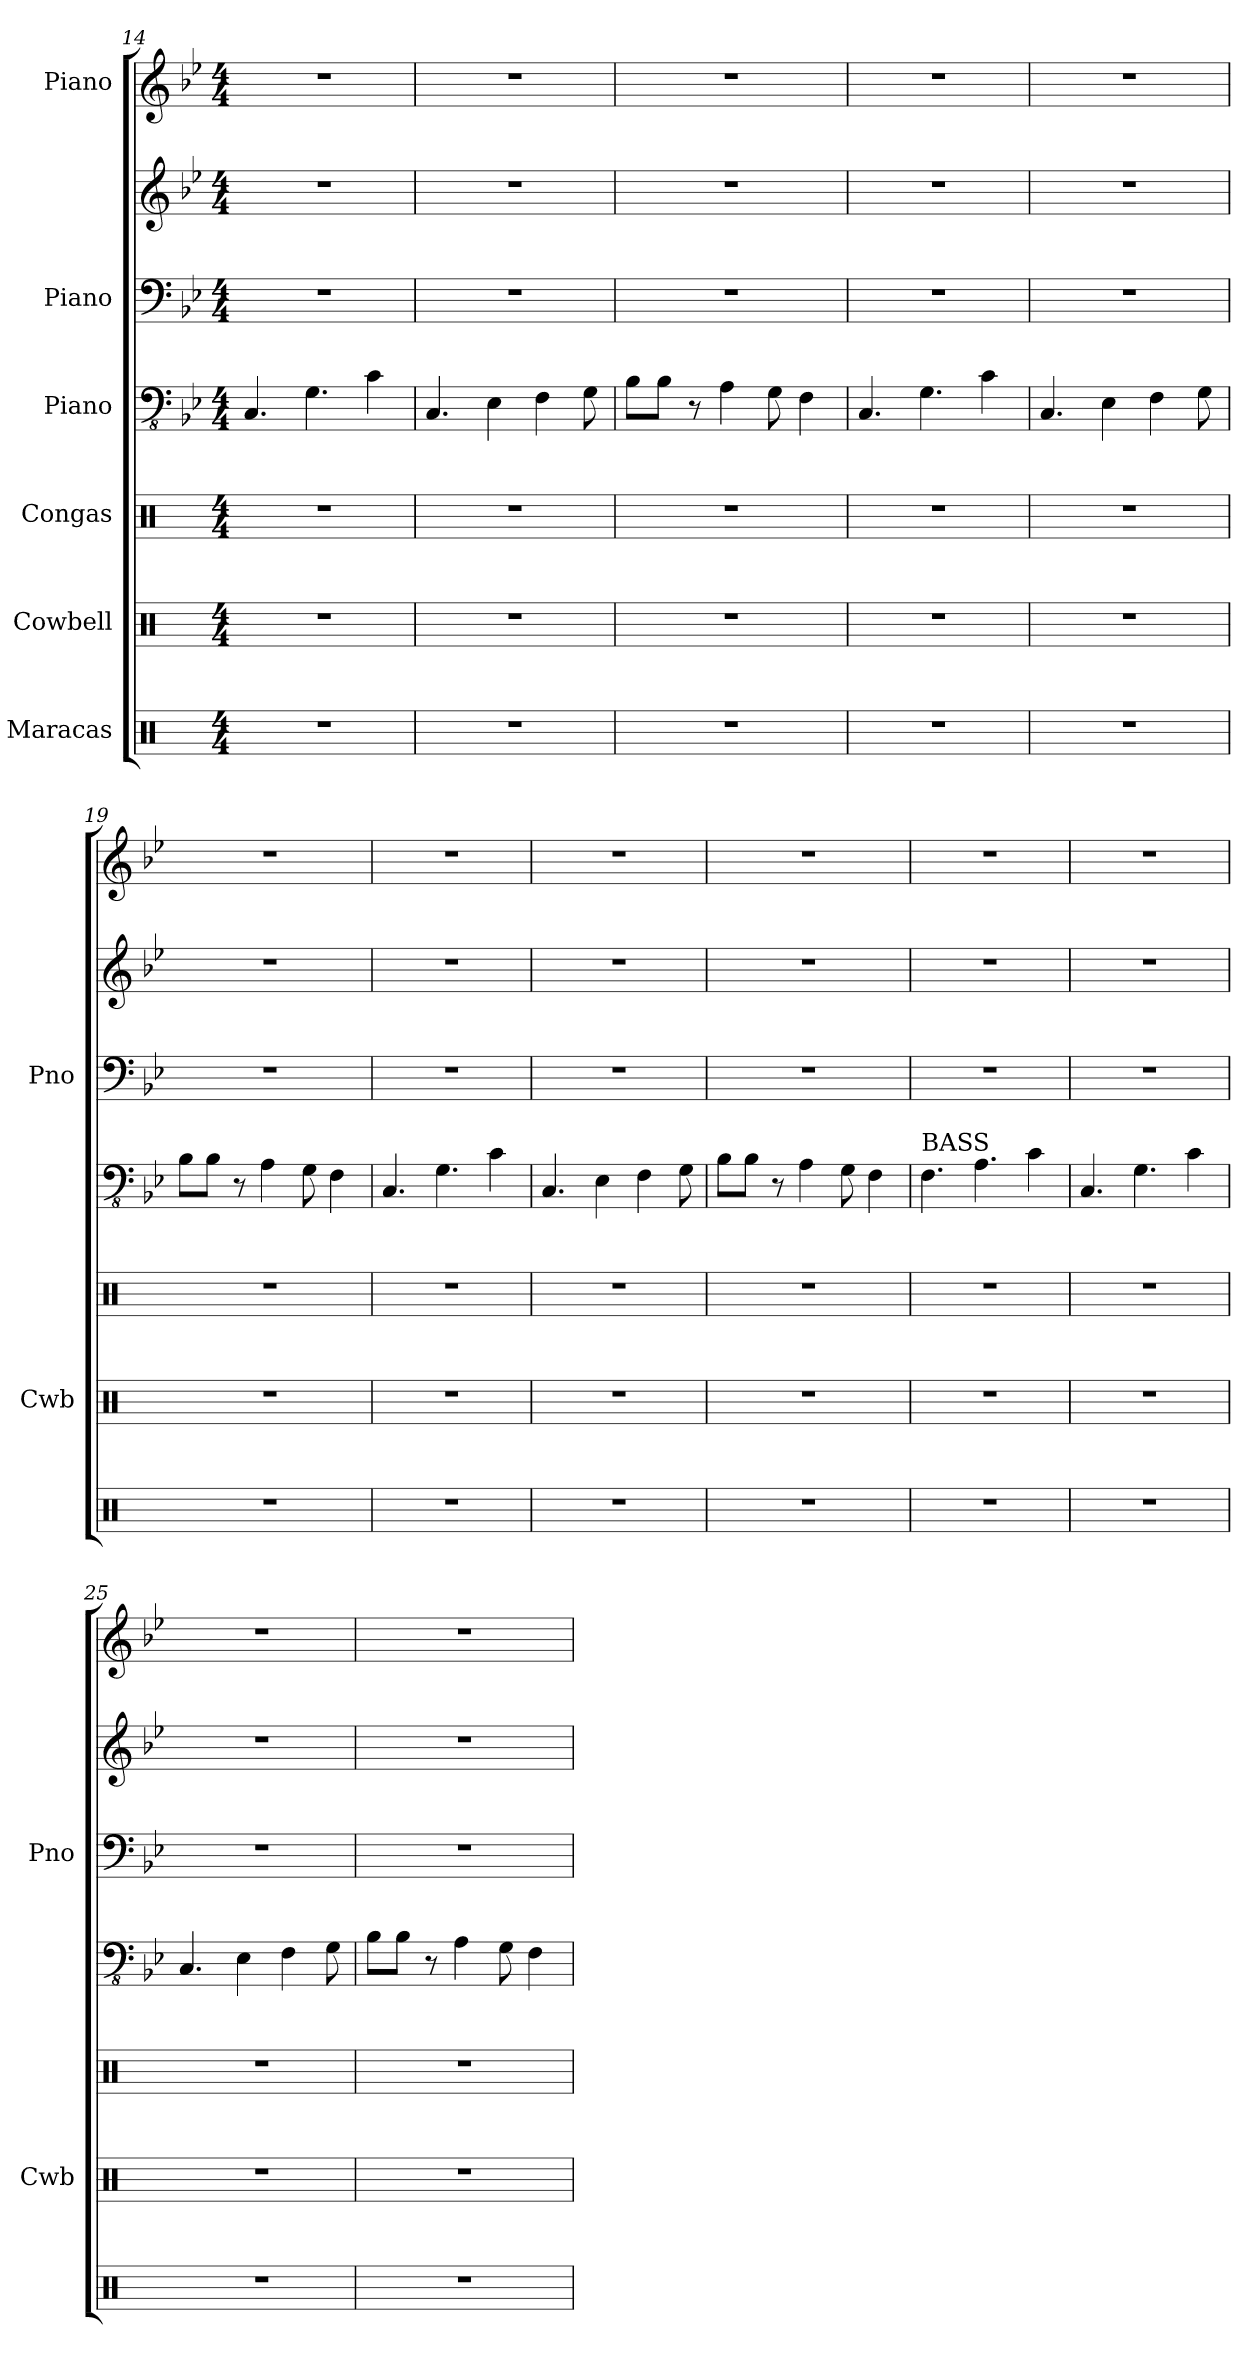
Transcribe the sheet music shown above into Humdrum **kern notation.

**kern	**kern	**kern	**kern	**kern	**kern	**kern
*part6	*part5	*part4	*part3	*part2	*part2	*part1
*staff7	*staff6	*staff5	*staff4	*staff3	*staff2	*staff1
*I"Maracas	*I"Cowbell	*I"Congas	*I"Piano	*I"Piano	*	*I"Piano
*	*I'Cwb	*	*	*I'Pno	*	*
*clefX	*clefX	*clefX	*clefFv4	*clefF4	*clefG2	*clefG2
*k[]	*k[]	*k[]	*k[b-e-]	*k[b-e-]	*k[b-e-]	*k[b-e-]
*M4/4	*M4/4	*M4/4	*M4/4	*M4/4	*M4/4	*M4/4
=14	=14	=14	=14	=14	=14	=14
1r	1r	1r	4.CC/	1r	1r	1r
.	.	.	4.GG\	.	.	.
.	.	.	4C\	.	.	.
=15	=15	=15	=15	=15	=15	=15
1r	1r	1r	4.CC/	1r	1r	1r
.	.	.	4EE-\	.	.	.
.	.	.	4FF\	.	.	.
.	.	.	8GG\	.	.	.
=16	=16	=16	=16	=16	=16	=16
1r	1r	1r	8BB-\L	1r	1r	1r
.	.	.	8BB-\J	.	.	.
.	.	.	8r	.	.	.
.	.	.	4AA\	.	.	.
.	.	.	8GG\	.	.	.
.	.	.	4FF\	.	.	.
!!LO:LB:g=z
=17	=17	=17	=17	=17	=17	=17
1r	1r	1r	4.CC/	1r	1r	1r
.	.	.	4.GG\	.	.	.
.	.	.	4C\	.	.	.
=18	=18	=18	=18	=18	=18	=18
1r	1r	1r	4.CC/	1r	1r	1r
.	.	.	4EE-\	.	.	.
.	.	.	4FF\	.	.	.
.	.	.	8GG\	.	.	.
=19	=19	=19	=19	=19	=19	=19
1r	1r	1r	8BB-\L	1r	1r	1r
.	.	.	8BB-\J	.	.	.
.	.	.	8r	.	.	.
.	.	.	4AA\	.	.	.
.	.	.	8GG\	.	.	.
.	.	.	4FF\	.	.	.
=20	=20	=20	=20	=20	=20	=20
1r	1r	1r	4.CC/	1r	1r	1r
.	.	.	4.GG\	.	.	.
.	.	.	4C\	.	.	.
=21	=21	=21	=21	=21	=21	=21
1r	1r	1r	4.CC/	1r	1r	1r
.	.	.	4EE-\	.	.	.
.	.	.	4FF\	.	.	.
.	.	.	8GG\	.	.	.
=22	=22	=22	=22	=22	=22	=22
1r	1r	1r	8BB-\L	1r	1r	1r
.	.	.	8BB-\J	.	.	.
.	.	.	8r	.	.	.
.	.	.	4AA\	.	.	.
.	.	.	8GG\	.	.	.
.	.	.	4FF\	.	.	.
=23	=23	=23	=23	=23	=23	=23
!	!	!	!LO:TX:a:t=BASS	!	!	!
1r	1r	1r	4.FF\	1r	1r	1r
.	.	.	4.AA\	.	.	.
.	.	.	4C\	.	.	.
!!LO:LB:g=z
=24	=24	=24	=24	=24	=24	=24
1r	1r	1r	4.CC/	1r	1r	1r
.	.	.	4.GG\	.	.	.
.	.	.	4C\	.	.	.
=25	=25	=25	=25	=25	=25	=25
1r	1r	1r	4.CC/	1r	1r	1r
.	.	.	4EE-\	.	.	.
.	.	.	4FF\	.	.	.
.	.	.	8GG\	.	.	.
=26	=26	=26	=26	=26	=26	=26
1r	1r	1r	8BB-\L	1r	1r	1r
.	.	.	8BB-\J	.	.	.
.	.	.	8r	.	.	.
.	.	.	4AA\	.	.	.
.	.	.	8GG\	.	.	.
.	.	.	4FF\	.	.	.
=	=	=	=	=	=	=
*-	*-	*-	*-	*-	*-	*-
